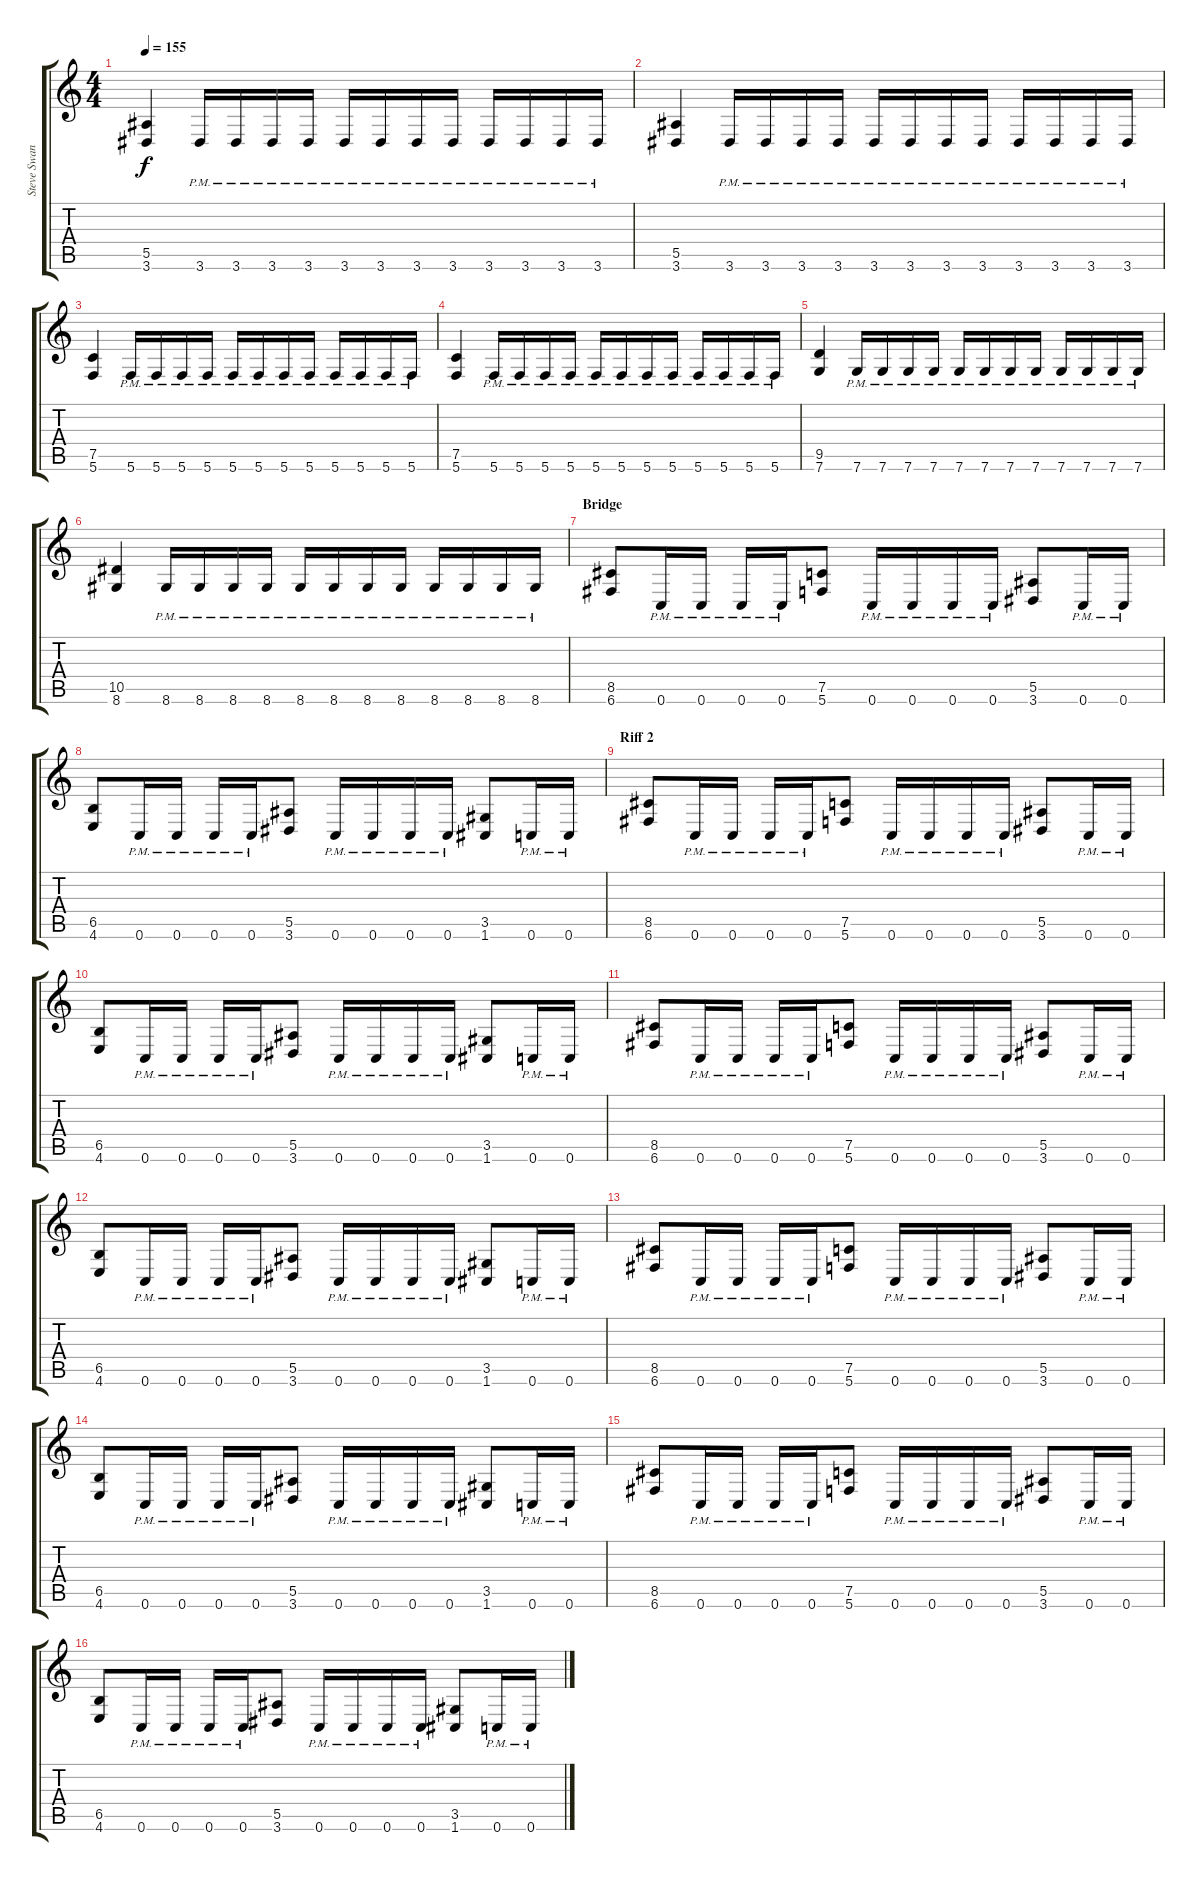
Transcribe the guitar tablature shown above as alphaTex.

\track ("Steve Swanson(Rythm Guitar,Overdub)" "Steve Swan") {instrument distortionguitar}
\staff {score tabs}
\tuning (C4 G3 Eb3 Bb2 F2 C2) {hide}
\ts (4 4)
\tempo 155
\clef g2
\ks c
(5.5 3.6).4{dy f} 3.6{pm}.16 3.6{pm}.16 3.6{pm}.16 3.6{pm}.16 3.6{pm}.16 3.6{pm}.16 3.6{pm}.16 3.6{pm}.16 3.6{pm}.16 3.6{pm}.16 3.6{pm}.16 3.6{pm}.16 |
(5.5 3.6).4 3.6{pm}.16 3.6{pm}.16 3.6{pm}.16 3.6{pm}.16 3.6{pm}.16 3.6{pm}.16 3.6{pm}.16 3.6{pm}.16 3.6{pm}.16 3.6{pm}.16 3.6{pm}.16 3.6{pm}.16 |
(7.5 5.6).4 5.6{pm}.16 5.6{pm}.16 5.6{pm}.16 5.6{pm}.16 5.6{pm}.16 5.6{pm}.16 5.6{pm}.16 5.6{pm}.16 5.6{pm}.16 5.6{pm}.16 5.6{pm}.16 5.6{pm}.16 |
(7.5 5.6).4 5.6{pm}.16 5.6{pm}.16 5.6{pm}.16 5.6{pm}.16 5.6{pm}.16 5.6{pm}.16 5.6{pm}.16 5.6{pm}.16 5.6{pm}.16 5.6{pm}.16 5.6{pm}.16 5.6{pm}.16 |
(9.5 7.6).4 7.6{pm}.16 7.6{pm}.16 7.6{pm}.16 7.6{pm}.16 7.6{pm}.16 7.6{pm}.16 7.6{pm}.16 7.6{pm}.16 7.6{pm}.16 7.6{pm}.16 7.6{pm}.16 7.6{pm}.16 |
(10.5 8.6).4 8.6{pm}.16 8.6{pm}.16 8.6{pm}.16 8.6{pm}.16 8.6{pm}.16 8.6{pm}.16 8.6{pm}.16 8.6{pm}.16 8.6{pm}.16 8.6{pm}.16 8.6{pm}.16 8.6{pm}.16 |
\section ("" "Bridge")
(8.5 6.6).8 0.6{pm}.16 0.6{pm}.16 0.6{pm}.16 0.6{pm}.16 (7.5 5.6).8 0.6{pm}.16 0.6{pm}.16 0.6{pm}.16 0.6{pm}.16 (5.5 3.6).8 0.6{pm}.16 0.6{pm}.16 |
(6.5 4.6).8 0.6{pm}.16 0.6{pm}.16 0.6{pm}.16 0.6{pm}.16 (5.5 3.6).8 0.6{pm}.16 0.6{pm}.16 0.6{pm}.16 0.6{pm}.16 (3.5 1.6).8 0.6{pm}.16 0.6{pm}.16 |
\section ("" "Riff 2")
(8.5 6.6).8 0.6{pm}.16 0.6{pm}.16 0.6{pm}.16 0.6{pm}.16 (7.5 5.6).8 0.6{pm}.16 0.6{pm}.16 0.6{pm}.16 0.6{pm}.16 (5.5 3.6).8 0.6{pm}.16 0.6{pm}.16 |
(6.5 4.6).8 0.6{pm}.16 0.6{pm}.16 0.6{pm}.16 0.6{pm}.16 (5.5 3.6).8 0.6{pm}.16 0.6{pm}.16 0.6{pm}.16 0.6{pm}.16 (3.5 1.6).8 0.6{pm}.16 0.6{pm}.16 |
(8.5 6.6).8 0.6{pm}.16 0.6{pm}.16 0.6{pm}.16 0.6{pm}.16 (7.5 5.6).8 0.6{pm}.16 0.6{pm}.16 0.6{pm}.16 0.6{pm}.16 (5.5 3.6).8 0.6{pm}.16 0.6{pm}.16 |
(6.5 4.6).8 0.6{pm}.16 0.6{pm}.16 0.6{pm}.16 0.6{pm}.16 (5.5 3.6).8 0.6{pm}.16 0.6{pm}.16 0.6{pm}.16 0.6{pm}.16 (3.5 1.6).8 0.6{pm}.16 0.6{pm}.16 |
(8.5 6.6).8 0.6{pm}.16 0.6{pm}.16 0.6{pm}.16 0.6{pm}.16 (7.5 5.6).8 0.6{pm}.16 0.6{pm}.16 0.6{pm}.16 0.6{pm}.16 (5.5 3.6).8 0.6{pm}.16 0.6{pm}.16 |
(6.5 4.6).8 0.6{pm}.16 0.6{pm}.16 0.6{pm}.16 0.6{pm}.16 (5.5 3.6).8 0.6{pm}.16 0.6{pm}.16 0.6{pm}.16 0.6{pm}.16 (3.5 1.6).8 0.6{pm}.16 0.6{pm}.16 |
(8.5 6.6).8 0.6{pm}.16 0.6{pm}.16 0.6{pm}.16 0.6{pm}.16 (7.5 5.6).8 0.6{pm}.16 0.6{pm}.16 0.6{pm}.16 0.6{pm}.16 (5.5 3.6).8 0.6{pm}.16 0.6{pm}.16 |
(6.5 4.6).8 0.6{pm}.16 0.6{pm}.16 0.6{pm}.16 0.6{pm}.16 (5.5 3.6).8 0.6{pm}.16 0.6{pm}.16 0.6{pm}.16 0.6{pm}.16 (3.5 1.6).8 0.6{pm}.16 0.6{pm}.16
